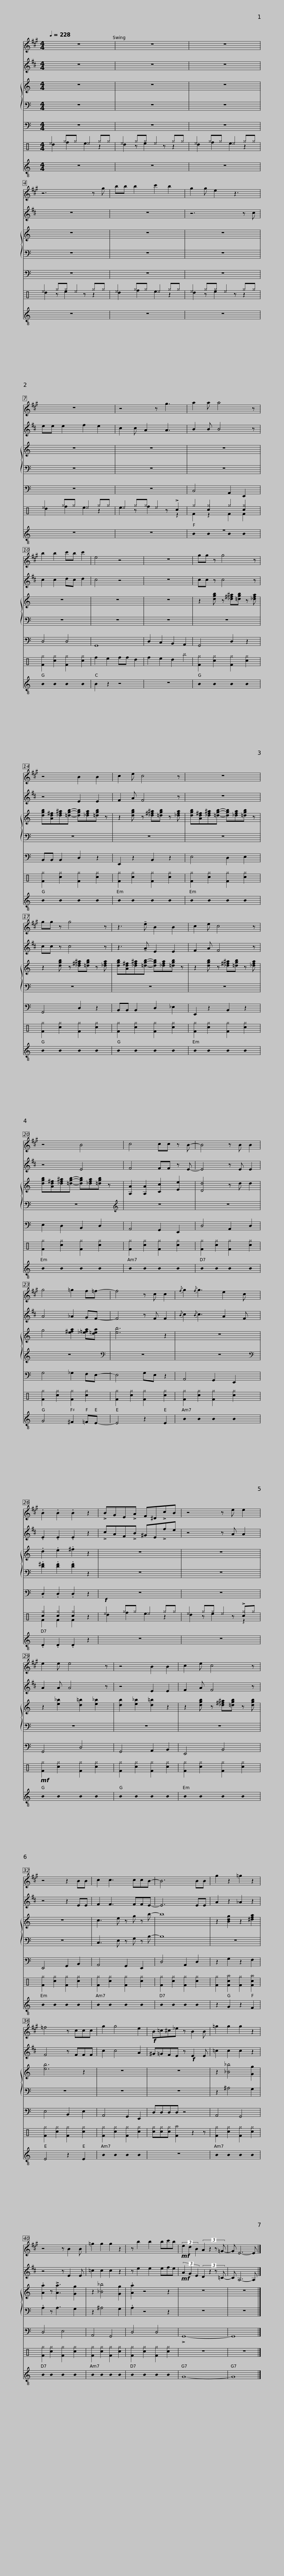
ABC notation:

X:1
%%score 1 2 { 3 | 4 } 5 ( 6 7 ) ( 8 9 )
L:1/8
Q:1/4=228
M:4/4
I:linebreak $
K:C
U:s=!stemless!
V:1 treble transpose=-9
V:2 treble transpose=-2
V:3 treble
V:4 bass
V:5 bass transpose=-12
V:6 perc
K:none
V:7 perc
K:none
V:8 treble-8
V:9 treble-8
V:1
[K:A] z8 | z8 | z8 | z6 z g |$ bb b2 c'2 b2 | %5
 g2 g e2 z3 | z8 | z4 z g3 | a2 a a4 z |$ b2 b2 c'b c'2 | %10
 e4 z4 | z8 | gg z g4 z |$ z4 B2 B2 | c2 e c4 z | %15
 z8 |$ gg z g4 z | z3 !tenuto!e B2 B2 | c2 e c4 z |$ z4 B4 | %20
 c4 cc z B- | B4 z B B2 | g4 =g2 f=f- |$ f4 z c c2 |{/f} g2{/f} g3 e2 c | %25
 .B2 .B2 .B2 z2 | !>!BGE!>!A F^D!>!cB | z4 z e e2 |$ e2 e e4 z | z4 B2 B2 | %30
 c2 e c4 z | z4 z2 BB |$ c2 c3 ccB- | B6 BB | g2 z2 =g2 z2 | %35
 =f4 z ccc | g2 g4 e2 |$!f! B=c^c_e z B2 B | =g2 g2 g2 z2 | z4 z B2 B | %40
 =g2 g2 g2 z2 | z b2 b2 bc'b |$!mf! (3e2 d2 B2 (3:2:4A2 z2 z =G- | G E6- E |] %44
V:2
[K:D] z8 | z8 | z8 | z8 |$ z8 | %5
 z6 z c | ee e2 f2 e2 | c2 c A2 A3 | B2 B B4 z |$ c2 c2 dc d2 | %10
 c4 z4 | z8 | cc z c4 z |$ z4 E2 E2 | F2 A F4 z | %15
 z8 |$ cc z c4 z | z3 !tenuto!A E2 E2 | F2 A F4 z |$ z4 E4 | %20
 F4 FF z E- | E4 z E E2 | A4 _A2 GF- |$ F4 z F F2 |{/B} c2{/B} c3 A2 F | %25
 .E2 .E2 .E2 z2 | !>!cAF!>!B ^GE!>!fe | z4 z A A2 |$ A2 A A4 z | z4 E2 E2 | %30
 F2 A F4 z | z4 z2 EE |$ F2 F3 FFE- | E6 EE | A2 z2 _A2 z2 | %35
 F4 z FFF | c2 c4 A2 |$ ^G=GFE z!f! E2 E | =c2 c2 c2 z2 | z4 z E2 E | %40
 =c2 c2 c2 z2 | z e2 e2 efe |$!mf! (3A2 G2 E2 (3:2:4D2 z2 z =C- | C A,6- A, |] %44
V:3
 z8 | z8 | z8 | z8 |$ z8 | %5
 z8 | z8 | z8 | z8 |$ z8 | %10
 z8 | z8 | z2 [dgb] z [_d^f^a][=dgb] z [_dfa] |$ [dgb][Ad^f][_df^a][=dgb]- [dgb][_dfa][=dgb] z | z2 [dgb] z [_d^f^a][=dgb] z [_dfa] | %15
 [dgb][Ad^f][_df^a][=dgb]- [dgb][_dfa][=dgb] z |$ z2 [dgb] z [_d^f^a][=dgb] z [_dfa] | [dgb][Ad^f][_df^a][=dgb]- [dgb][_dfa][=dgb] z | z2 [dgb] z [_d^f^a][=dgb] z [_dfa] |$ [dgb][Ad^f][_df^a][=dgb]- [dgb][_dfa][=dgb] z | %20
 [A,A]2 [A,A]2 [Cc]2 [Ee]2 | [Dd]4 z d d2 | g4 [e^fa]2 [_e=fa][d=ea] |$ [eb]6 z2 | z8 | %25
 .d2 .e2 .^f2 z2 | z8 | z8 |$ z2 [e_b]2 [d=b]2 [e_b]2 | [db]2 [e_b]2 [d=b]2 z2 | %30
 z2 [dgb] z [_d^f^a][=dgb] z [dgb] | z8 |$ c3 e z g z b- | b8 | z2 [Bdg]2 z2 [^dfa]2 | %35
 [eb]6 z2 | z8 |$ z8 | z2 [_B_b]4 [Gg]2 | .[Aa]2 z !>![Aa]3 [Gg]2 | %40
 z2 [_B_b]4 [Gg]2 | .[Aa]2 z4 z2 |$ z8 | z8 |] %44
V:4
 z8 | z8 | z8 | z8 |$ z8 | %5
 z8 | z8 | z8 | z8 |$ z8 | %10
 z8 | z8 | z8 |$ z8 | z8 | %15
 z8 |$ z8 | z8 | z8 |$ z8 | %20
[K:treble] z8 | z8 | z8 |$[K:bass] z8 | z8 | %25
[K:bass] .[D^F]2 .[DF]2 .[DF]2 z2 | z8 | z8 |$ z8 | z8 | %30
 z8 | z8 |$ C,3 E, z G, z B,- | B,8 | z8 | %35
 z8 | z8 |$ z8 | z2 ^A,4 G,2 | .A,2 z A,3 G,2 | %40
 z2 ^A,4 G,2 | .A,2 z4 z2 |$ z8 | z8 |] %44
V:5
 z8 | z8 | z8 | z8 |$ z8 | %5
 z8 | z8 | z8 | C,4 A,,2 E,,2 |$ D,4 D,4 | %10
 G,,8 | D,2 C,2 B,,2 A,,2 | G,,4 D,2 z2 |$ B,,B,, B,,2 D,2 z2 | E,,2 z2 B,,2 z2 | %15
 E,4 D,2 E,2 |$ G,,4 D,2 z2 | B,,B,, B,,2 D,2 _E,2 | E,,2 z2 B,,2 z2 |$ E,2 D,2 B,,2 D,2 | %20
 A,,4 G,,2 E,,2 | D,4 A,,2 D,2 | G,4 _G,2 F,E,- |$ E,4 G,E, z2 | A,,4 G,,2 E,,2 | %25
 .D,2 .D,2 .D,2 z2 | z8 | z8 |$ G,,4 D,4 | G,,4 A,,2 B,,2 | %30
 E,,4 B,,4 | E,,4 G,,2 B,,2 |$ A,,4 G,,2 E,,2 | D,4 A,,2 D,2 | z2 G,2 z2 F,2 | %35
 E,4 B,,2 E,2 | A,,4 G,,2 E,,2 |$ D,D,D,D, z4 | A,,4 G,,4 | D,4 E,4 | %40
 A,,4 G,,4 | D,4 D,4 |$ !>!G,,8- | G,,8 |] %44
V:6
 ^e2 ^g^g ^e2 ^g^g | ^e2 ^g^g ^e2 ^g^g | ^e2 ^g^g ^e2 ^g^g | ^e2 ^g^g ^e2 ^g^g |$ ^e2 ^g^g ^e2 ^g^g | %5
 ^e2 ^g^g ^e2 ^g^g | ^e2 ^g^g ^e2 ^g^g | ^e2 ^g^g ^e2 !>!c2 | ^g2 [c^g]2 ^g2 [c^g]2 |$ [F^g]2 [c^g]2 [F^g]2 [c^g]2 | %10
 f2 e2 ff d2 | f2 e2 d2 ^b2 | [F^g]2 [c^g]2 [F^g]2 [c^g]2 |$ [F^g]2 [c^g]2 [F^g]2 [c^g]2 | [F^g]2 [c^g]2 [F^g]2 [c^g]2 | %15
 [F^g]2 [c^g]2 [F^g]2 [c^g]2 |$ [F^g]2 [c^g]2 [F^g]2 [c^g]2 | [F^g]2 [c^g]2 [F^g]2 [c^g]2 | [F^g]2 [c^g]2 [F^g]2 [c^g]2 |$ [F^g]2 [c^g]2 [F^g]2 [c^g]2 | %20
 [F^g]2 [c^g]2 [F^g]2 [c^g]2 | [F^g]2 [c^g]2 [F^g]2 [c^g]2 | [F^g]2 [c^g]2 [F^g]2 [c^g]2 |$ [F^g]2 [c^g]2 [F^g]2 [c^g]2 | [F^g]2 [c^g]2 [F^g]2 [c^g]2 | %25
 [c^g]2 [c^g]2 [c^g]2 z2 |!f! ^e2 ^g^g ^e2 ^g^g | ^e2 ^g^g ^e2 !>![c^g]^g |$!mf! [F^g]2 [c^g]2 [F^g]2 [c^g]2 | [F^g]2 [c^g]2 [F^g]2 [c^g]2 | %30
 [F^g]2 [c^g]2 [F^g]2 [c^g]2 | [F^g]2 [c^g]2 [F^g]2 [c^g]2 |$ [F^g]2 [c^g]2 [F^g]2 [c^g]2 | [F^g]2 [c^g]2 [F^g]2 [c^g]2 | [F^g]2 [Fc^a]2 [F^g]2 [Fc^a]2 | %35
 [F^g]2 [c^g]2 [F^g]2 [c^g]2 | [F^g]2 [c^g]2 [F^g]2 [c^g]2 |$ [c^g][c^g][c^g] [F^a]2 z2 z | [F^g]2 [c^g]2 [F^g]2 [c^g]2 | [F^g]2 [c^g]2 [F^g]2 [c^g]2 | %40
 [F^g]2 [c^g]2 [F^g]2 [c^g]2 | [F^g]2 [c^g]2 [F^g]2 [c^g]2 |$ z8 | z8 |] %44
V:7
 d2 f2 e2 z2 | d2 z e2 z z2 | d2 f2 e2 z2 | d2 z e2 z z2 |$ d2 f2 e2 z2 | %5
 d2 z e2 z z2 | d2 f2 e2 z2 | e2 z f2 z z2 | F2 z2 F2 F2 |$ x8 | %10
 x8 | x8 | x8 |$ x8 | x8 | %15
 x8 |$ x8 | x8 | x8 |$ x8 | %20
 x8 | x8 | x8 |$ x8 | x8 | %25
 F2 F2 F2 z2 | d2 f2 e2 z2 | d2 z e2 z z2 |$ x8 | x8 | %30
 x8 | x8 |$ x8 | x8 | x8 | %35
 x8 | x8 |$ x8 | x8 | x8 | %40
 x8 | x8 |$ x8 | x8 |] %44
V:8
 z8 | z8 | z8 | z8 |$ z8 | %5
 z8 | z8 | z8 | z8 |$ sB2 sB2 sB2 sB2 | %10
 B2 z2 z4 | z8 | sB2 sB2 sB2 sB2 |$ sB2 sB2 sB2 sB2 | sB2 sB2 sB2 sB2 | %15
 sB2 sB2 sB2 sB2 |$ sB2 sB2 sB2 sB2 | sB2 sB2 sB2 sB2 | sB2 sB2 sB2 sB2 |$ sB2 sB2 sB2 sB2 | %20
 sB2 sB2 sB2 sB2 | sB2 sB2 sB2 sB2 | G4 ^F2 =FE- |$ E4 z2 E2 | sB2 sB2 sB2 sB2 | %25
 .D2 .D2 .D2 z2 | z8 | z8 |$ sB2 sB2 sB2 sB2 | sB2 sB2 sB2 sB2 | %30
 sB2 sB2 sB2 sB2 | sB2 sB2 sB2 sB2 |$ sB2 sB2 sB2 sB2 | sB2 sB2 sB2 sB2 | z2 G2 z2 F2 | %35
 E4 z2 E2 | sB2 sB2 sB2 sB2 |$ z8 | sB2 sB2 sB2 sB2 | sB2 sB2 sB2 sB2 | %40
 sB2 sB2 sB2 sB2 | sB2 sB2 sB2 sB2 |$ G8- | G8 |] %44
V:9
 x8 | x8 | x8 | x8 |$ x8 | %5
 x8 | x8 | x8 | sB2 sB2 sB2 sB2 |$ x8 | %10
 x8 | x8 | x8 |$ x8 | x8 | %15
 x8 |$ x8 | x8 | x8 |$ x8 | %20
 x8 | x8 | x8 |$ x8 | x8 | %25
 x8 | x8 | x8 |$ x8 | x8 | %30
 x8 | x8 |$ x8 | x8 | x8 | %35
 x8 | x8 |$ x8 | x8 | x8 | %40
 x8 | x8 |$ x8 | x8 |] %44
